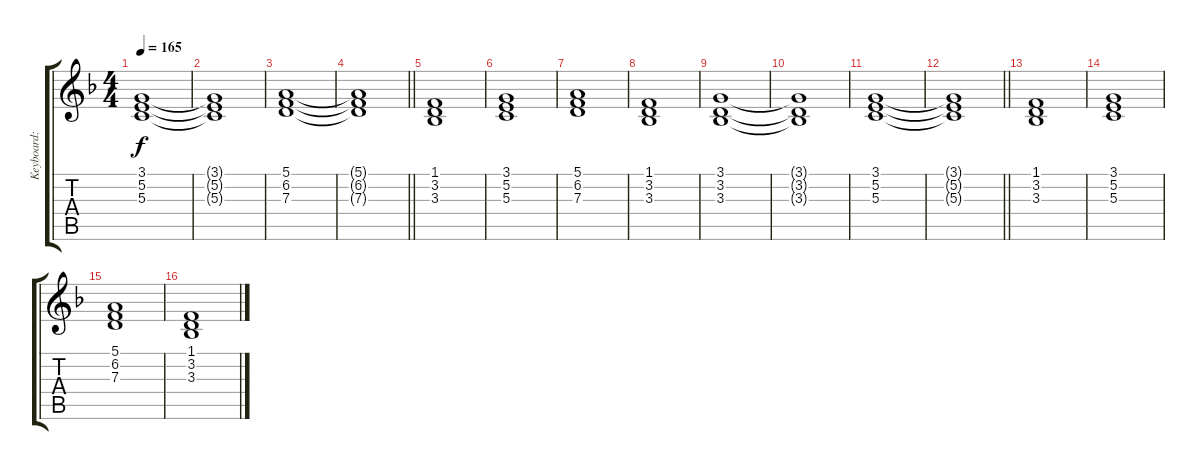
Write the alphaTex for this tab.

\track ("Keyboard: Manuel Schallinger" "Keyboard: ") {instrument stringensemble1}
\staff {score tabs}
\tuning (E4 B3 G3 D3 A2 E2) {hide}
\ts (4 4)
\tempo 165
\clef g2
\ks dminor
(3.1 5.2 5.3).1{dy f} |
(3.1{t} 5.2{t} 5.3{t}).1 |
(5.1 6.2 7.3).1 |
\barLineRight lightlight
(5.1{t} 6.2{t} 7.3{t}).1 |
(1.1 3.2 3.3).1 |
(3.1 5.2 5.3).1 |
(5.1 6.2 7.3).1 |
(1.1 3.2 3.3).1 |
(3.1 3.2 3.3).1 |
(3.1{t} 3.2{t} 3.3{t}).1 |
(3.1 5.2 5.3).1 |
\barLineRight lightlight
(3.1{t} 5.2{t} 5.3{t}).1 |
(1.1 3.2 3.3).1 |
(3.1 5.2 5.3).1 |
(5.1 6.2 7.3).1 |
(1.1 3.2 3.3).1
